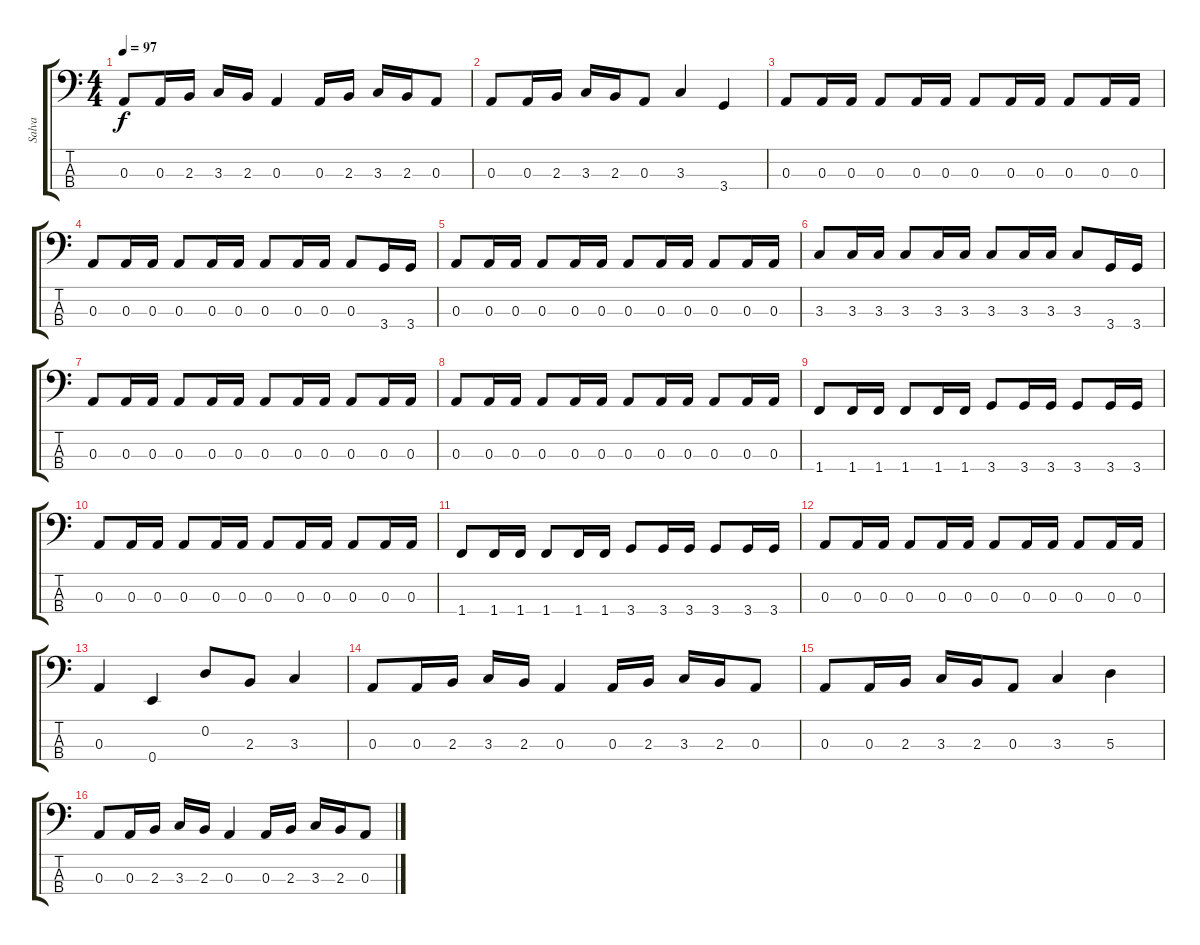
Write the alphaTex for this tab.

\track ("Salva" "Salva") {instrument electricbassfinger}
\staff {score tabs}
\tuning (G2 D2 A1 E1) {hide}
\ts (4 4)
\tempo 97
\clef f4
\ks c
0.3.8{dy f} 0.3.16 2.3.16 3.3.16 2.3.16 0.3.4 0.3.16 2.3.16 3.3.16 2.3.16 0.3.8 |
0.3.8 0.3.16 2.3.16 3.3.16 2.3.16 0.3.8 3.3.4 3.4.4 |
0.3.8 0.3.16 0.3.16 0.3.8 0.3.16 0.3.16 0.3.8 0.3.16 0.3.16 0.3.8 0.3.16 0.3.16 |
0.3.8 0.3.16 0.3.16 0.3.8 0.3.16 0.3.16 0.3.8 0.3.16 0.3.16 0.3.8 3.4.16 3.4.16 |
0.3.8 0.3.16 0.3.16 0.3.8 0.3.16 0.3.16 0.3.8 0.3.16 0.3.16 0.3.8 0.3.16 0.3.16 |
3.3.8 3.3.16 3.3.16 3.3.8 3.3.16 3.3.16 3.3.8 3.3.16 3.3.16 3.3.8 3.4.16 3.4.16 |
0.3.8 0.3.16 0.3.16 0.3.8 0.3.16 0.3.16 0.3.8 0.3.16 0.3.16 0.3.8 0.3.16 0.3.16 |
0.3.8 0.3.16 0.3.16 0.3.8 0.3.16 0.3.16 0.3.8 0.3.16 0.3.16 0.3.8 0.3.16 0.3.16 |
1.4.8 1.4.16 1.4.16 1.4.8 1.4.16 1.4.16 3.4.8 3.4.16 3.4.16 3.4.8 3.4.16 3.4.16 |
0.3.8 0.3.16 0.3.16 0.3.8 0.3.16 0.3.16 0.3.8 0.3.16 0.3.16 0.3.8 0.3.16 0.3.16 |
1.4.8 1.4.16 1.4.16 1.4.8 1.4.16 1.4.16 3.4.8 3.4.16 3.4.16 3.4.8 3.4.16 3.4.16 |
0.3.8 0.3.16 0.3.16 0.3.8 0.3.16 0.3.16 0.3.8 0.3.16 0.3.16 0.3.8 0.3.16 0.3.16 |
0.3.4 0.4.4 0.2.8 2.3.8 3.3.4 |
0.3.8 0.3.16 2.3.16 3.3.16 2.3.16 0.3.4 0.3.16 2.3.16 3.3.16 2.3.16 0.3.8 |
0.3.8 0.3.16 2.3.16 3.3.16 2.3.16 0.3.8 3.3.4 5.3.4 |
0.3.8 0.3.16 2.3.16 3.3.16 2.3.16 0.3.4 0.3.16 2.3.16 3.3.16 2.3.16 0.3.8
